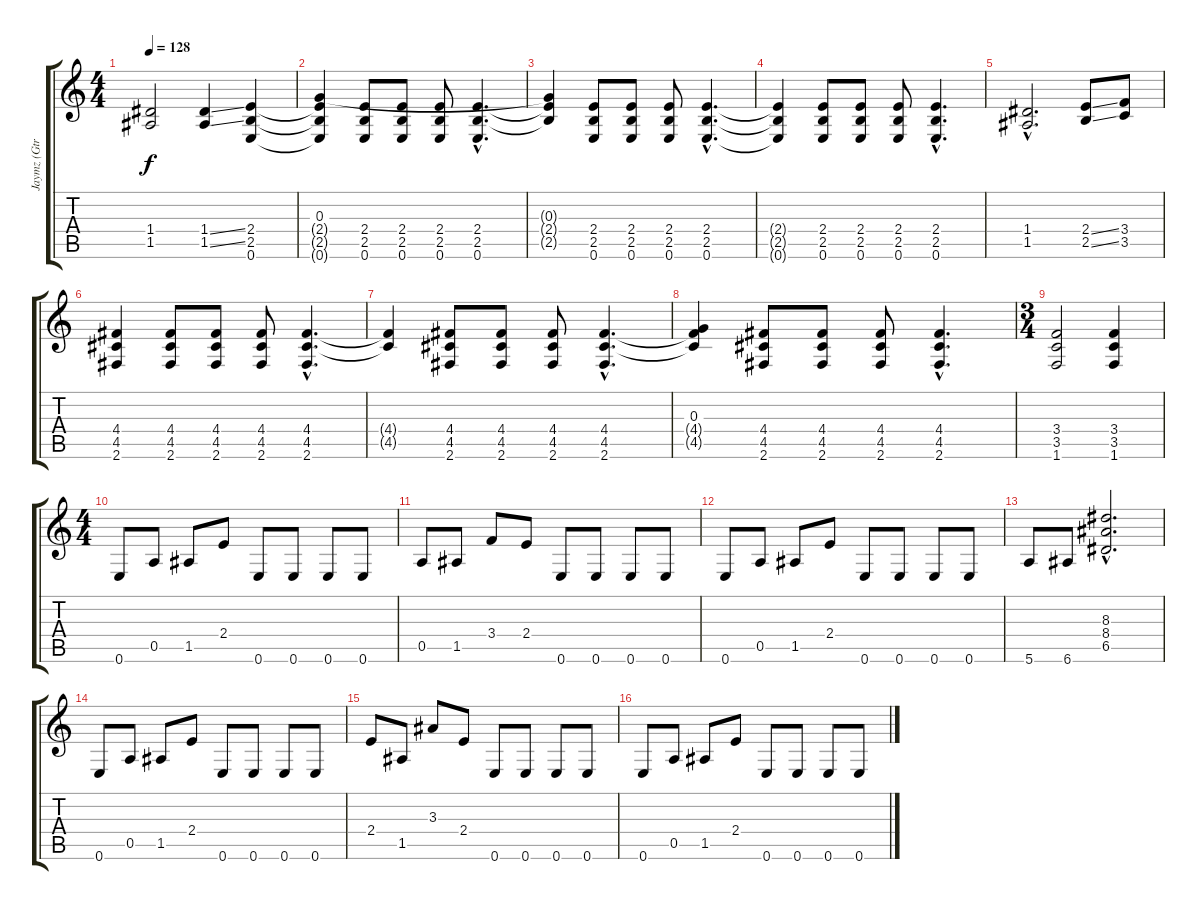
\track ("Jaymz (Gtr 1)" "Jaymz (Gtr") {instrument distortionguitar}
\staff {score tabs}
\tuning (E4 B3 G3 D3 A2 E2) {hide}
\ts (4 4)
\tempo 128
\clef g2
\ks c
(1.4 1.5).2{dy f} (1.4{ss} 1.5{ss}).4 (2.4 2.5 0.6).4 |
(0.3 2.4{t} 2.5{t} 0.6{t}).4 (2.4 2.5 0.6).8 (2.4 2.5 0.6).8 (2.4 2.5 0.6).8 (2.4{hac} 2.5{hac} 0.6{hac}).4{d} |
(0.3{t} 2.4{t} 2.5{t}).4 (2.4 2.5 0.6).8 (2.4 2.5 0.6).8 (2.4 2.5 0.6).8 (2.4{hac} 2.5{hac} 0.6{hac}).4{d} |
(2.4{t} 2.5{t} 0.6{t}).4 (2.4 2.5 0.6).8 (2.4 2.5 0.6).8 (2.4 2.5 0.6).8 (2.4{hac} 2.5{hac} 0.6{hac}).4{d} |
(1.4{hac} 1.5{hac}).2{d} (2.4{ss} 2.5{ss}).8 (3.4 3.5).8 |
(4.4 4.5 2.6).4 (4.4 4.5 2.6).8 (4.4 4.5 2.6).8 (4.4 4.5 2.6).8 (4.4{hac} 4.5{hac} 2.6{hac}).4{d} |
(4.4{t} 4.5{t}).4 (4.4 4.5 2.6).8 (4.4 4.5 2.6).8 (4.4 4.5 2.6).8 (4.4{hac} 4.5{hac} 2.6{hac}).4{d} |
(0.3 4.4{t} 4.5{t}).4 (4.4 4.5 2.6).8 (4.4 4.5 2.6).8 (4.4 4.5 2.6).8 (4.4{hac} 4.5{hac} 2.6{hac}).4{d} |
\ts (3 4)
(3.4 3.5 1.6).2 (3.4 3.5 1.6).4 |
\ts (4 4)
0.6.8 0.5.8 1.5.8 2.4.8 0.6.8 0.6.8 0.6.8 0.6.8 |
0.5.8 1.5.8 3.4.8 2.4.8 0.6.8 0.6.8 0.6.8 0.6.8 |
0.6.8 0.5.8 1.5.8 2.4.8 0.6.8 0.6.8 0.6.8 0.6.8 |
5.6.8 6.6.8 (8.3{hac} 8.4{hac} 6.5{hac}).2{d} |
0.6.8 0.5.8 1.5.8 2.4.8 0.6.8 0.6.8 0.6.8 0.6.8 |
2.4.8 1.5.8 3.3.8 2.4.8 0.6.8 0.6.8 0.6.8 0.6.8 |
0.6.8 0.5.8 1.5.8 2.4.8 0.6.8 0.6.8 0.6.8 0.6.8
